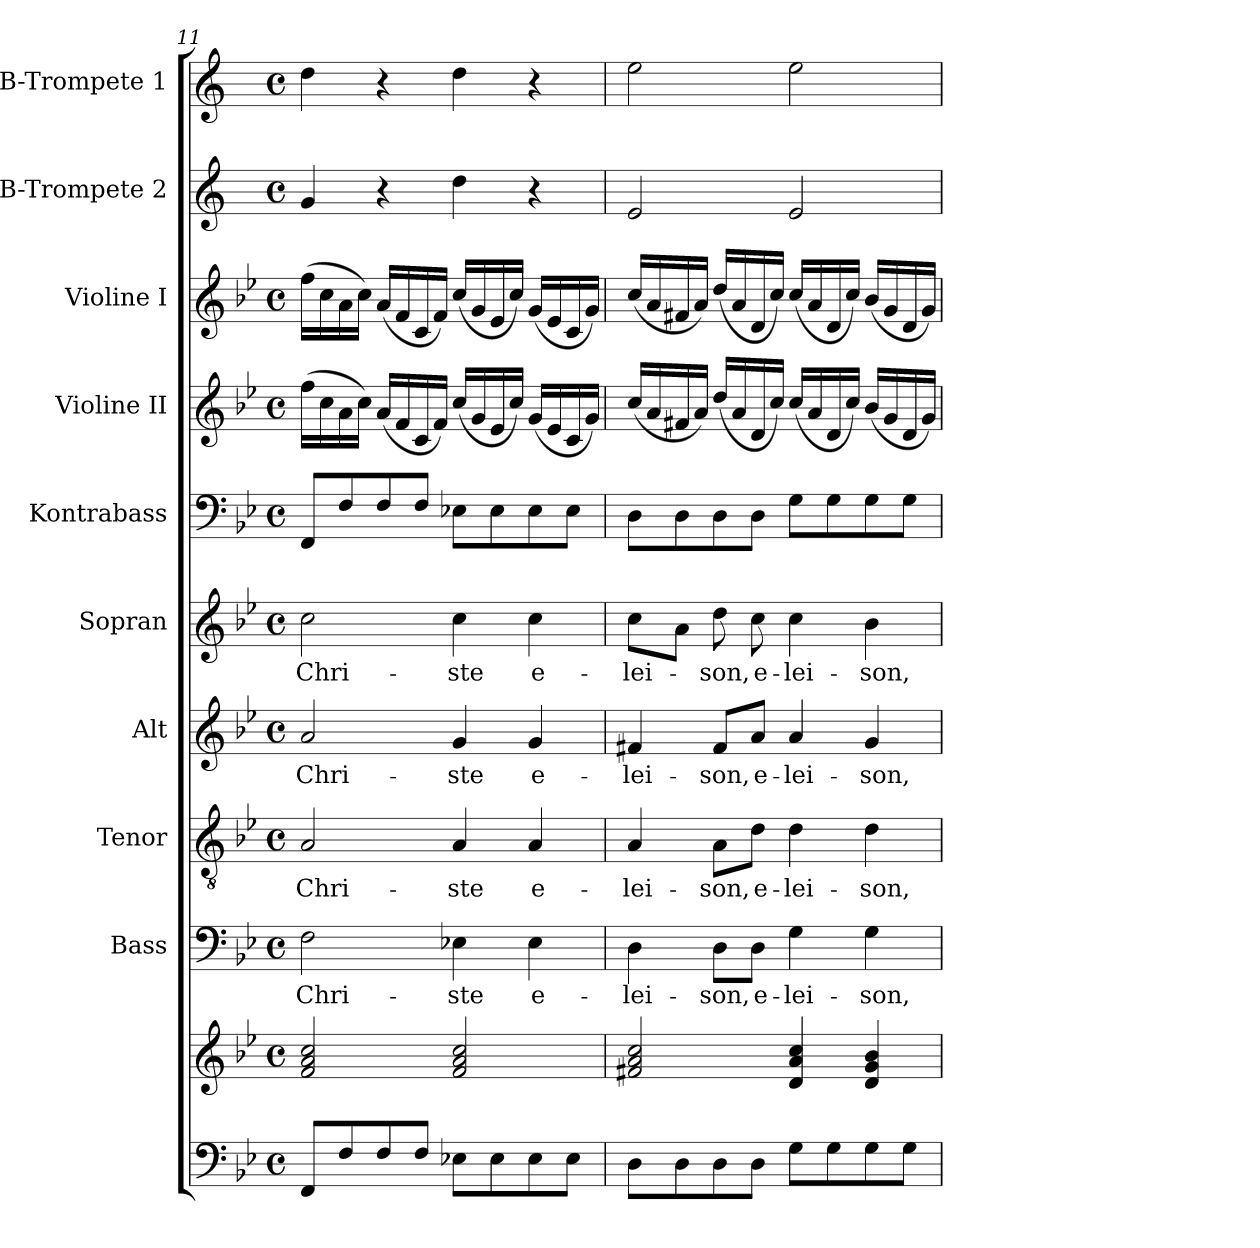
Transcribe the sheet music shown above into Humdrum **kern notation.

**kern	**kern	**kern	**text	**kern	**text	**kern	**text	**kern	**text	**kern	**kern	**kern	**kern	**kern
*part10	*part10	*part9	*part9	*part8	*part8	*part7	*part7	*part6	*part6	*part5	*part4	*part3	*part2	*part1
*staff11	*staff10	*staff9	*staff9	*staff8	*staff8	*staff7	*staff7	*staff6	*staff6	*staff5	*staff4	*staff3	*staff2	*staff1
*	*	*I"Bass	*	*I"Tenor	*	*I"Alt	*	*I"Sopran	*	*I"Kontrabass	*I"Violine II	*I"Violine I	*I"B-Trompete 2	*I"B-Trompete 1
*	*	*I'B.	*	*I'T.	*	*I'A.	*	*I'S.	*	*I'Kb.	*I'Vl. II	*I'Vl. I	*I'B Trp. 2	*I'B Trp. 1
!!LO:PB:g=z
*clefF4	*clefG2	*clefF4	*	*clefGv2	*	*clefG2	*	*clefG2	*	*clefF4	*clefG2	*clefG2	*clefG2	*clefG2
*	*	*	*	*	*	*	*	*	*	*ITrd7c12	*	*	*ITrd1c2	*ITrd1c2
*k[b-e-]	*k[b-e-]	*k[b-e-]	*	*k[b-e-]	*	*k[b-e-]	*	*k[b-e-]	*	*k[b-e-]	*k[b-e-]	*k[b-e-]	*k[b-e-]	*k[b-e-]
*B-:	*B-:	*B-:	*	*B-:	*	*B-:	*	*B-:	*	*B-:	*B-:	*B-:	*B-:	*B-:
*M4/4	*M4/4	*M4/4	*	*M4/4	*	*M4/4	*	*M4/4	*	*M4/4	*M4/4	*M4/4	*M4/4	*M4/4
*met(c)	*met(c)	*met(c)	*	*met(c)	*	*met(c)	*	*met(c)	*	*met(c)	*met(c)	*met(c)	*met(c)	*met(c)
=11	=11	=11	=11	=11	=11	=11	=11	=11	=11	=11	=11	=11	=11	=11
!	!	!	!LO:LY:b	!	!LO:LY:b	!	!LO:LY:b	!	!LO:LY:b	!	!	!	!	!
8FF/L	2f/ 2a/ 2cc/	2F\	Chri-	2A/	Chri-	2a/	Chri-	2cc\	Chri-	8FFF/L	(>16ff\LL	(>16ff\LL	4f/	4cc\
.	.	.	.	.	.	.	.	.	.	.	16cc\	16cc\	.	.
8F/	.	.	.	.	.	.	.	.	.	8FF/	16a\	16a\	.	.
.	.	.	.	.	.	.	.	.	.	.	16cc\JJ)	16cc\JJ)	.	.
8F/	.	.	.	.	.	.	.	.	.	8FF/	(<16a/LL	(<16a/LL	4r	4r
.	.	.	.	.	.	.	.	.	.	.	16f/	16f/	.	.
8F/J	.	.	.	.	.	.	.	.	.	8FF/J	16c/	16c/	.	.
.	.	.	.	.	.	.	.	.	.	.	16f/JJ)	16f/JJ)	.	.
!	!	!	!LO:LY:b	!	!LO:LY:b	!	!LO:LY:b	!	!LO:LY:b	!	!	!	!	!
8E-X\L	2f/ 2a/ 2cc/	4E-X\	-ste	4A/	-ste	4g/	-ste	4cc\	-ste	8EE-X\L	(<16cc/LL	(<16cc/LL	4cc\	4cc\
.	.	.	.	.	.	.	.	.	.	.	16g/	16g/	.	.
8E-\	.	.	.	.	.	.	.	.	.	8EE-\	16e-/	16e-/	.	.
.	.	.	.	.	.	.	.	.	.	.	16cc/JJ)	16cc/JJ)	.	.
!	!	!	!LO:LY:b	!	!LO:LY:b	!	!LO:LY:b	!	!LO:LY:b	!	!	!	!	!
8E-\	.	4E-\	e-	4A/	e-	4g/	e-	4cc\	e-	8EE-\	(<16g/LL	(<16g/LL	4r	4r
.	.	.	.	.	.	.	.	.	.	.	16e-/	16e-/	.	.
8E-\J	.	.	.	.	.	.	.	.	.	8EE-\J	16c/	16c/	.	.
.	.	.	.	.	.	.	.	.	.	.	16g/JJ)	16g/JJ)	.	.
=12	=12	=12	=12	=12	=12	=12	=12	=12	=12	=12	=12	=12	=12	=12
!	!	!	!LO:LY:b	!	!LO:LY:b	!	!LO:LY:b	!	!LO:LY:b	!	!	!	!	!
8D\L	2f#X/ 2a/ 2cc/	4D\	-lei-	4A/	-lei-	4f#X/	-lei-	8cc\L	-lei-	8DD\L	(<16cc/LL	(<16cc/LL	2d/	2dd\
.	.	.	.	.	.	.	.	.	.	.	16a/	16a/	.	.
8D\	.	.	.	.	.	.	.	8a\J	.	8DD\	16f#X/	16f#X/	.	.
.	.	.	.	.	.	.	.	.	.	.	16a/JJ)	16a/JJ)	.	.
!	!	!	!LO:LY:b	!	!LO:LY:b	!	!LO:LY:b	!	!LO:LY:b	!	!	!	!	!
8D\	.	8D\L	-son,	8A\L	-son,	8f#/L	-son,	8dd\	-son,	8DD\	(<16dd/LL	(<16dd/LL	.	.
.	.	.	.	.	.	.	.	.	.	.	16a/	16a/	.	.
!	!	!	!LO:LY:b	!	!LO:LY:b	!	!LO:LY:b	!	!LO:LY:b	!	!	!	!	!
8D\J	.	8D\J	e-	8d\J	e-	8a/J	e-	8cc\	e-	8DD\J	16d/	16d/	.	.
.	.	.	.	.	.	.	.	.	.	.	16cc/JJ)	16cc/JJ)	.	.
!	!	!	!LO:LY:b	!	!LO:LY:b	!	!LO:LY:b	!	!LO:LY:b	!	!	!	!	!
8G\L	4d/ 4a/ 4cc/	4G\	-lei-	4d\	-lei-	4a/	-lei-	4cc\	-lei-	8GG\L	(<16cc/LL	(<16cc/LL	2d/	2dd\
.	.	.	.	.	.	.	.	.	.	.	16a/	16a/	.	.
8G\	.	.	.	.	.	.	.	.	.	8GG\	16d/	16d/	.	.
.	.	.	.	.	.	.	.	.	.	.	16cc/JJ)	16cc/JJ)	.	.
!	!	!	!LO:LY:b	!	!LO:LY:b	!	!LO:LY:b	!	!LO:LY:b	!	!	!	!	!
8G\	4d/ 4g/ 4b-/	4G\	-son,	4d\	-son,	4g/	-son,	4b-\	-son,	8GG\	(<16b-/LL	(<16b-/LL	.	.
.	.	.	.	.	.	.	.	.	.	.	16g/	16g/	.	.
8G\J	.	.	.	.	.	.	.	.	.	8GG\J	16d/	16d/	.	.
.	.	.	.	.	.	.	.	.	.	.	16g/JJ)	16g/JJ)	.	.
=	=	=	=	=	=	=	=	=	=	=	=	=	=	=
*-	*-	*-	*-	*-	*-	*-	*-	*-	*-	*-	*-	*-	*-	*-
